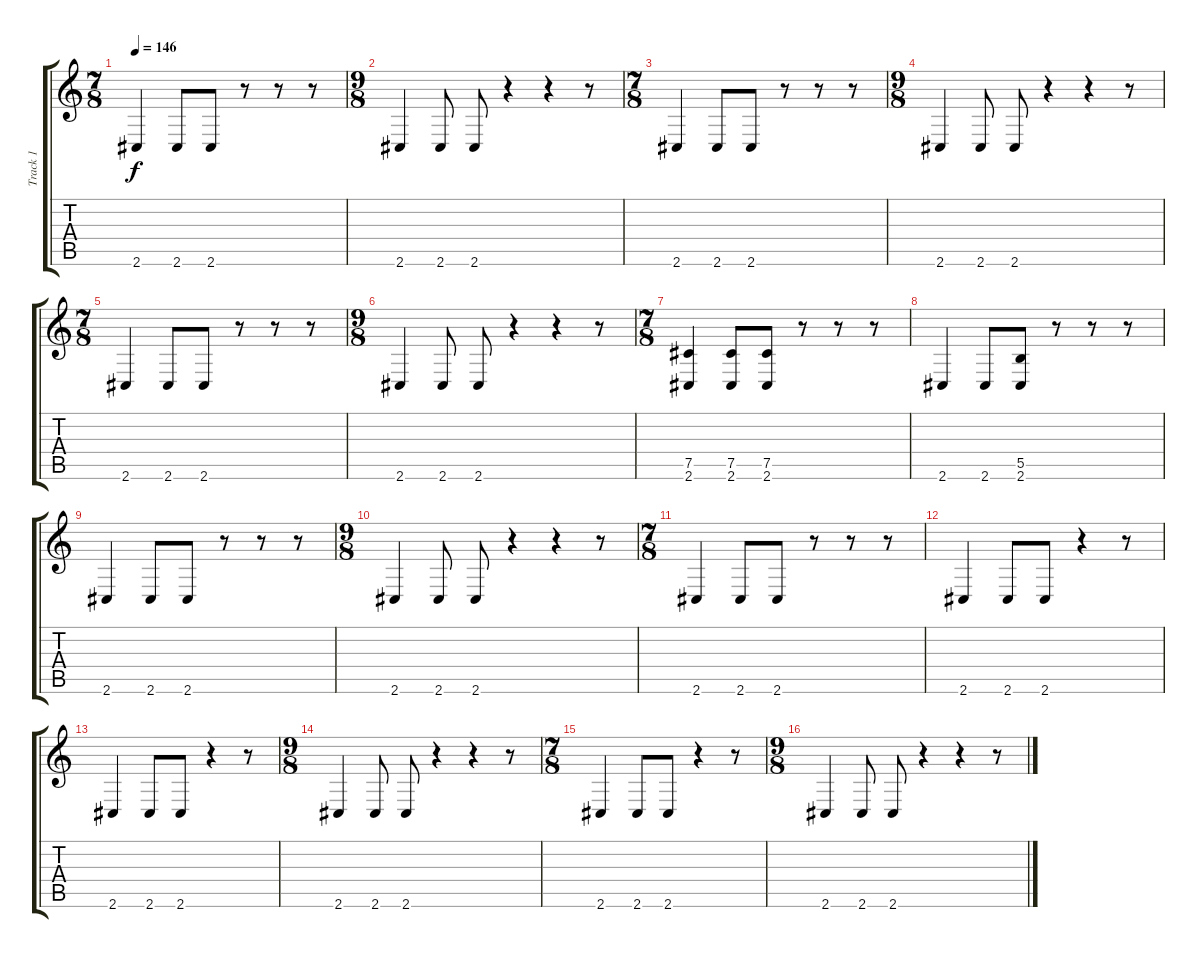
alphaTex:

\track ("Track 1" "Track 1") {instrument distortionguitar}
\staff {score tabs}
\tuning (E4 B3 G3 B2 Gb2 B1) {hide}
\ts (7 8)
\tempo 146
\clef g2
\ks c
2.6.4{dy f} 2.6.8 2.6.8 r.8 r.8 r.8 |
\ts (9 8)
2.6.4 2.6.8 2.6.8 r.4 r.4 r.8 |
\ts (7 8)
2.6.4 2.6.8 2.6.8 r.8 r.8 r.8 |
\ts (9 8)
2.6.4 2.6.8 2.6.8 r.4 r.4 r.8 |
\ts (7 8)
2.6.4 2.6.8 2.6.8 r.8 r.8 r.8 |
\ts (9 8)
2.6.4 2.6.8 2.6.8 r.4 r.4 r.8 |
\ts (7 8)
(7.5 2.6).4 (7.5 2.6).8 (7.5 2.6).8 r.8 r.8 r.8 |
2.6.4 2.6.8 (5.5 2.6).8 r.8 r.8 r.8 |
2.6.4 2.6.8 2.6.8 r.8 r.8 r.8 |
\ts (9 8)
2.6.4 2.6.8 2.6.8 r.4 r.4 r.8 |
\ts (7 8)
2.6.4 2.6.8 2.6.8 r.8 r.8 r.8 |
2.6.4 2.6.8 2.6.8 r.4 r.8 |
2.6.4 2.6.8 2.6.8 r.4 r.8 |
\ts (9 8)
2.6.4 2.6.8 2.6.8 r.4 r.4 r.8 |
\ts (7 8)
2.6.4 2.6.8 2.6.8 r.4 r.8 |
\ts (9 8)
2.6.4 2.6.8 2.6.8 r.4 r.4 r.8
